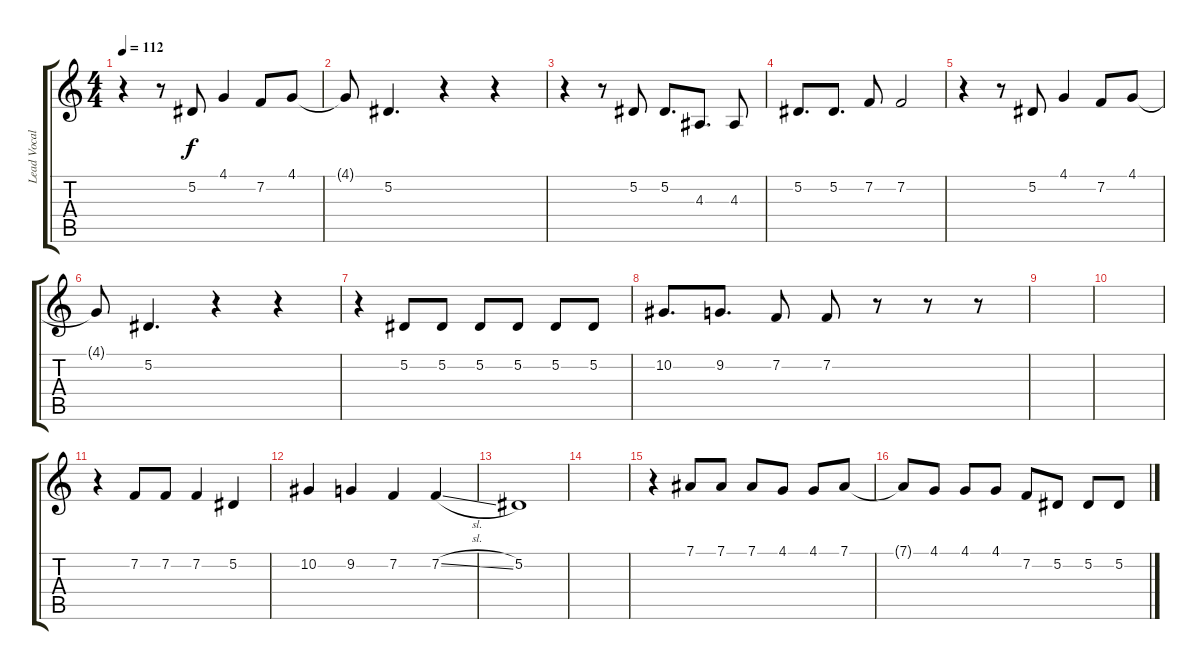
\track ("Lead Vocals " "Lead Vocal") {instrument altosax}
\staff {score tabs}
\tuning (Eb4 Bb3 Gb3 Db3 Ab2 Eb2) {hide}
\ts (4 4)
\tempo 112
\clef g2
\ks c
r.4{dy f} r.8 5.2.8 4.1.4 7.2.8 4.1.8 |
4.1{t}.8 5.2.4{d} r.4 r.4 |
r.4 r.8 5.2.8 5.2.8{d} 4.3.8{d} 4.3.8 |
5.2.8{d} 5.2.8{d} 7.2.8 7.2.2 |
r.4 r.8 5.2.8 4.1.4 7.2.8 4.1.8 |
4.1{t}.8 5.2.4{d} r.4 r.4 |
r.4 5.2.8 5.2.8 5.2.8 5.2.8 5.2.8 5.2.8 |
10.2.8{d} 9.2.8{d} 7.2.8 7.2.8 r.8 r.8 r.8 |
|
|
r.4 7.2.8 7.2.8 7.2.4 5.2.4 |
10.2.4 9.2.4 7.2.4 7.2{sl}.4 |
5.2.1 |
|
r.4 7.1.8 7.1.8 7.1.8 4.1.8 4.1.8 7.1.8 |
7.1{t}.8 4.1.8 4.1.8 4.1.8 7.2.8 5.2.8 5.2.8 5.2.8
